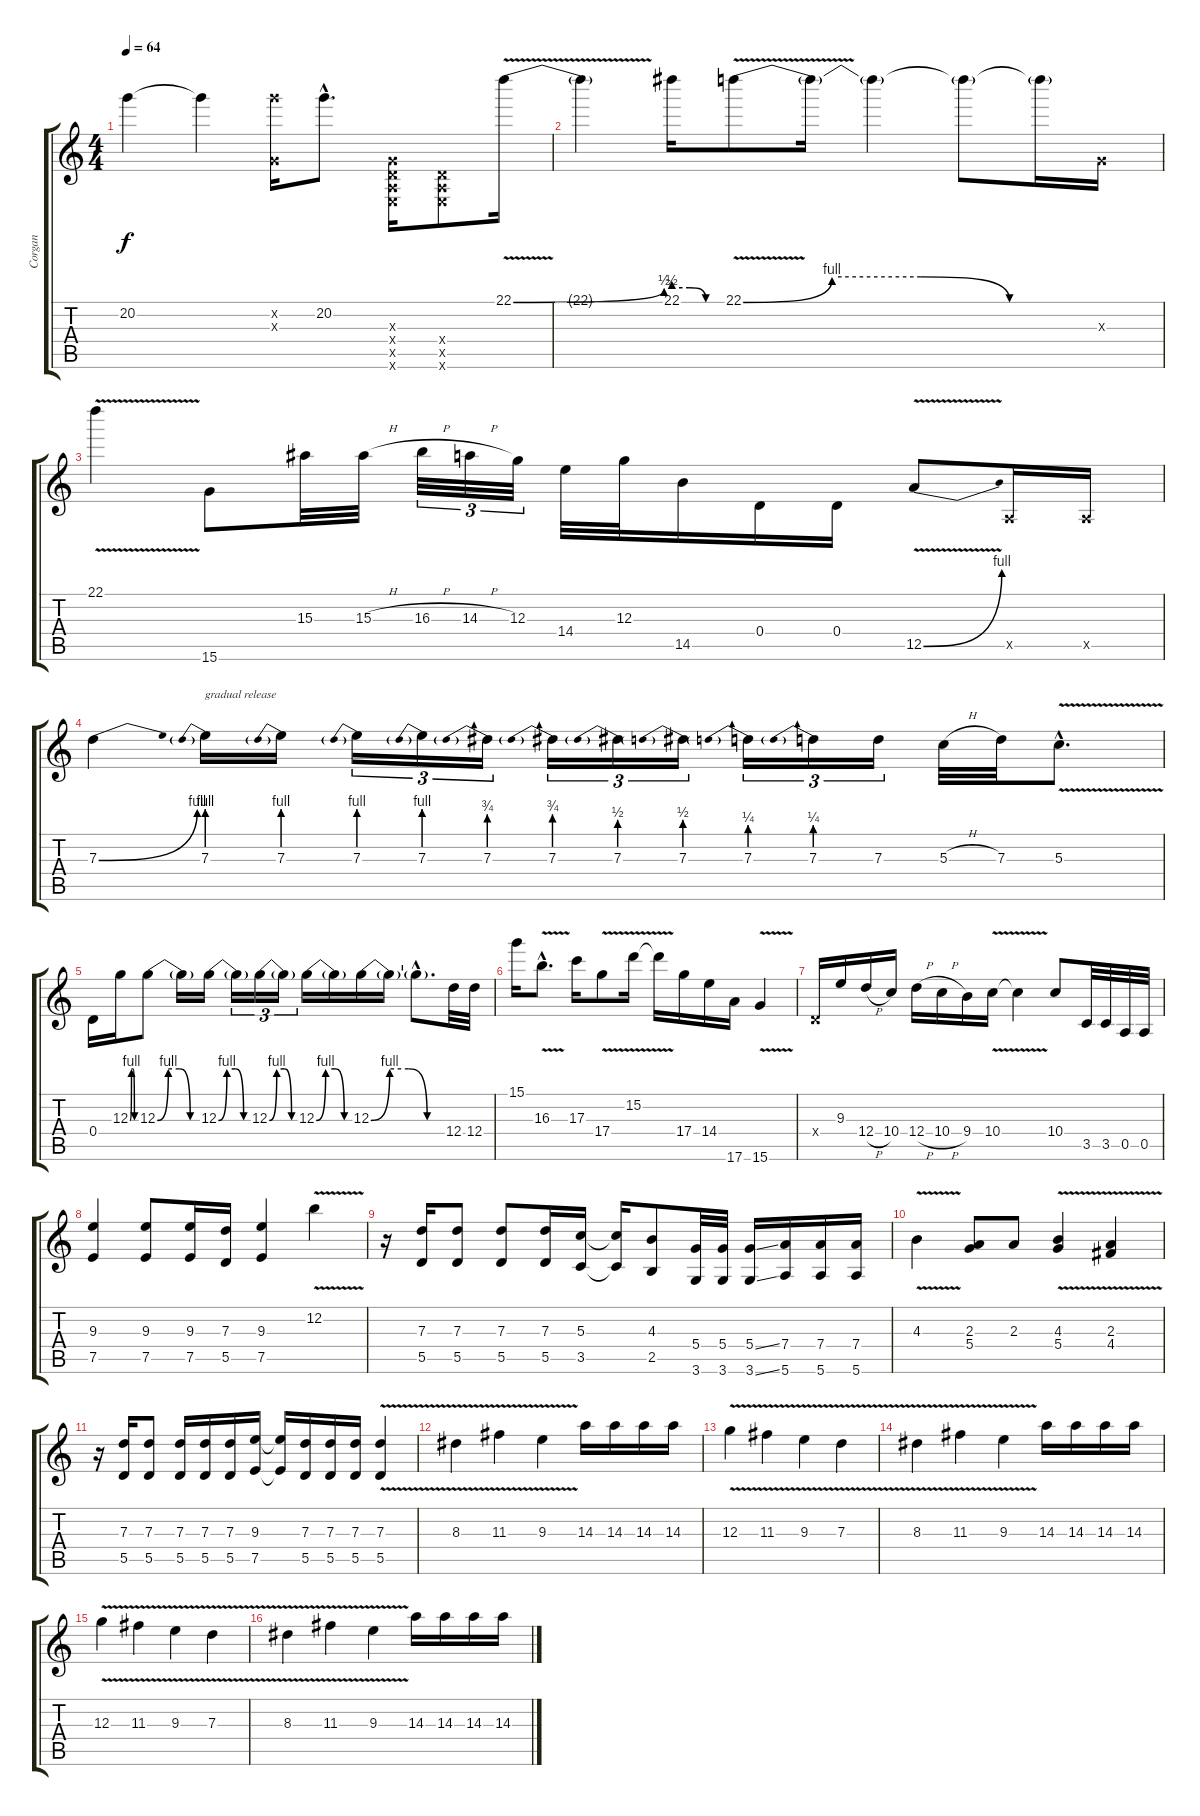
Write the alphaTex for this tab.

\track ("Corgan" "Corgan") {instrument electricguitarjazz}
\staff {score tabs}
\tuning (E4 B3 G3 D3 A2 E2) {hide}
\ts (4 4)
\tempo 64
\clef g2
\ks c
20.2{t}.4{dy f} 20.2{t}.4 (20.2{x} 0.3{x}).16 20.2{hac}.8{d} (0.3{x} 0.4{x} 0.5{x} 0.6{x}).16 (0.4{x} 0.5{x} 0.6{x}).8 22.1{be (bend 0 0 60 2) v}.16 |
22.1{t}.4 22.1{be (custom 0 2 20 2 40 0 60 0)}.16 22.1{be (custom 0 0 15 4 30 4 45 0 60 0) v}.8 22.1{t}.16 22.1{t}.4 22.1{t}.8 22.1{t}.16 0.3{x}.16 |
22.1{v}.4 15.6.8 15.3.32 15.3{h}.32 16.3{h}.32{tu (3 2)} 14.3{h}.32{tu (3 2)} 12.3.32{tu (3 2)} 14.4.32 12.3.32 14.5.16 0.4.16 0.4.16 12.5{be (bend 0 0 60 4) v}.8 0.5{x}.16 0.5{x}.16 |
7.3{be (bend 0 0 60 4)}.4 7.3{be (prebend 0 4 60 4)}.16{txt "gradual release"} 7.3{be (prebend 0 4 60 4)}.16 7.3{be (prebend 0 4 60 4)}.16{tu (3 2)} 7.3{be (prebend 0 4 60 4)}.16{tu (3 2)} 7.3{be (prebend 0 3 60 3)}.16{tu (3 2)} 7.3{be (prebend 0 3 60 3)}.16{tu (3 2)} 7.3{be (prebend 0 2 60 2)}.16{tu (3 2)} 7.3{be (prebend 0 2 60 2)}.16{tu (3 2)} 7.3{be (prebend 0 1 60 1)}.16{tu (3 2)} 7.3{be (prebend 0 1 60 1)}.16{tu (3 2)} 7.3.16{tu (3 2)} 5.3{h}.32 7.3.32 5.3{v hac}.8{d} |
0.4.16 12.3{be (custom 0 0 15 4 30 4 45 0 60 0)}.16 12.3{be (custom 0 0 15 4 30 4 45 0 60 0)}.8 12.3{t}.16 12.3{be (custom 0 0 15 4 30 4 45 0 60 0)}.16 12.3{t}.16{tu (3 2)} 12.3{be (custom 0 0 15 4 30 4 45 0 60 0)}.16{tu (3 2)} 12.3{t}.16{tu (3 2)} 12.3{be (custom 0 0 15 4 30 4 45 0 60 0)}.16 12.3{t}.16 12.3{be (custom 0 0 15 4 30 4 45 0 60 0)}.16 12.3{t}.16 12.3{hac t}.8{d} 12.4.32 12.4.32 |
15.1.16 16.3{v hac}.8{d} 17.3.16 17.4{v}.8 15.2{v}.16 15.2{t}.16 17.4.16 14.4.16 17.6.16 15.6{v}.4 |
0.4{x}.16 9.3.16 12.4{h}.16 10.4.16 12.4{h}.16 10.4{h}.16 9.4.16 10.4{v}.16 10.4{t}.4 10.4.8 3.5.32 3.5.32 0.5.32 0.5.32 |
(9.3 7.5).4 (9.3 7.5).8 (9.3 7.5).16 (7.3 5.5).16 (9.3 7.5).4 12.2{v}.4 |
r.16 (7.3 5.5).16 (7.3 5.5).8 (7.3 5.5).8 (7.3 5.5).16 (5.3 3.5).16 (5.3{t} 3.5{t}).16 (4.3 2.5).8 (5.4 3.6).32 (5.4 3.6).32 (5.4{ss} 3.6{ss}).16 (7.4 5.6).16 (7.4 5.6).16 (7.4 5.6).16 |
4.3{v}.4 (2.3 5.4).8 2.3.8 (4.3{v} 5.4{v}).4 (2.3{v} 4.4{v}).4 |
r.16 (7.3 5.5).16 (7.3 5.5).8 (7.3 5.5).16 (7.3 5.5).16 (7.3 5.5).16 (9.3 7.5).16 (9.3{t} 7.5{t}).16 (7.3 5.5).16 (7.3 5.5).16 (7.3 5.5).16 (7.3{v} 5.5{v}).4 |
8.3{v}.4 11.3{v}.4 9.3{v}.4 14.3.16 14.3.16 14.3.16 14.3.16 |
12.3{v}.4 11.3{v}.4 9.3{v}.4 7.3{v}.4 |
8.3{v}.4 11.3{v}.4 9.3{v}.4 14.3.16 14.3.16 14.3.16 14.3.16 |
12.3{v}.4 11.3{v}.4 9.3{v}.4 7.3{v}.4 |
8.3{v}.4 11.3{v}.4 9.3{v}.4 14.3.16 14.3.16 14.3.16 14.3.16
